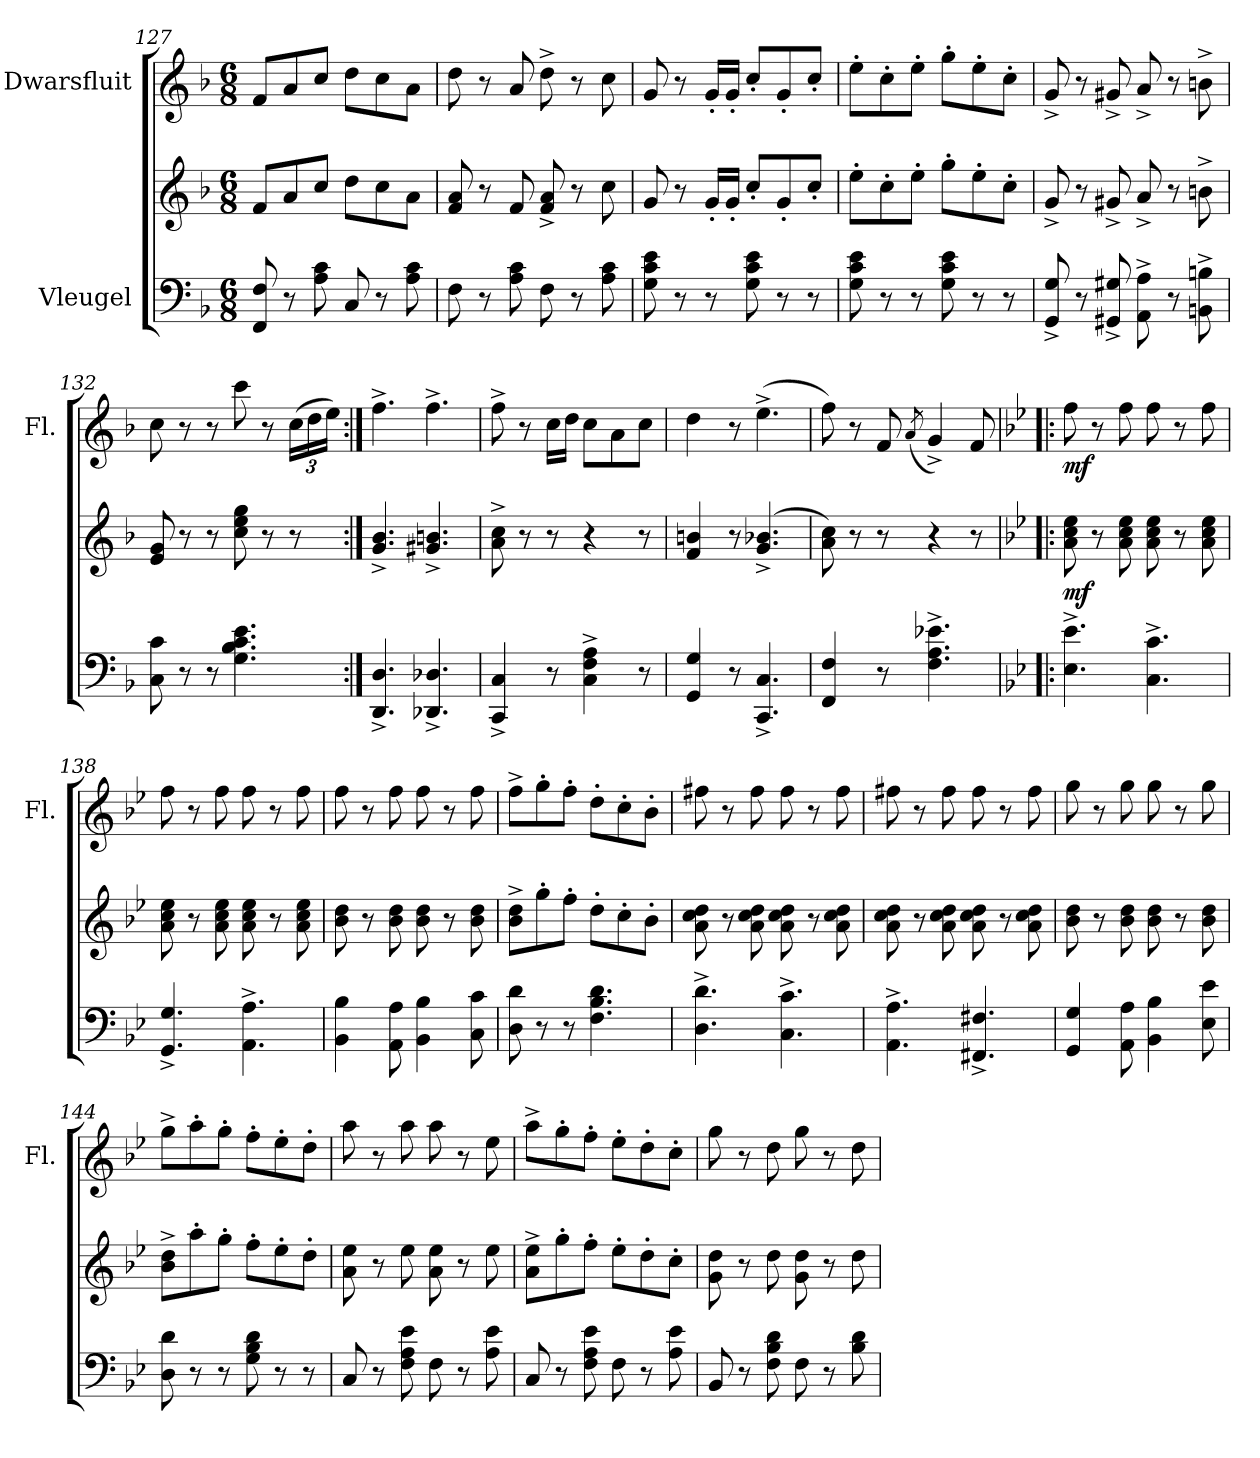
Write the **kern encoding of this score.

**kern	**kern	**dynam	**kern	**dynam
*part2	*part2	*part2	*part1	*part1
*staff3	*staff2	*staff2/3	*staff1	*staff1
*I"Vleugel	*	*	*I"Dwarsfluit	*
*	*	*	*I'Fl.	*
*clefF4	*clefG2	*	*clefG2	*
*k[b-]	*k[b-]	*	*k[b-]	*
*M6/8	*M6/8	*	*M6/8	*
=127	=127	=127	=127	=127
8FF/ 8F/	8f/L	.	8f/L	.
8r	8a/	.	8a/	.
8A\ 8c\	8cc/J	.	8cc/J	.
8C/	8dd\L	.	8dd\L	.
8r	8cc\	.	8cc\	.
8A\ 8c\	8a\J	.	8a\J	.
=128	=128	=128	=128	=128
8F\	8f/ 8a/	.	8dd\	.
8r	8r	.	8r	.
8A\ 8c\	8f/	.	8a/	.
8F\	8f/^ 8a/^	.	8dd^\	.
8r	8r	.	8r	.
8A\ 8c\	8cc\	.	8cc\	.
=129	=129	=129	=129	=129
8G\ 8c\ 8e\	8g/	.	8g/	.
8r	8r	.	8r	.
8r	16g'/LL	.	16g'/LL	.
.	16g'/JJ	.	16g'/JJ	.
8G\ 8c\ 8e\	8cc'/L	.	8cc'/L	.
8r	8g'/	.	8g'/	.
8r	8cc'/J	.	8cc'/J	.
!!LO:LB:g=z
=130	=130	=130	=130	=130
8G\ 8c\ 8e\	8ee'\L	.	8ee'\L	.
8r	8cc'\	.	8cc'\	.
8r	8ee'\J	.	8ee'\J	.
8G\ 8c\ 8e\	8gg'\L	.	8gg'\L	.
8r	8ee'\	.	8ee'\	.
8r	8cc'\J	.	8cc'\J	.
=131	=131	=131	=131	=131
8GG/^ 8G/^	8g^/	.	8g^/	.
8r	8r	.	8r	.
8GG#X/^ 8G#X/^	8g#X^/	.	8g#X^/	.
8AA\^ 8A\^	8a^/	.	8a^/	.
8r	8r	.	8r	.
8BBn\^ 8Bn\^	8bn^\	.	8bn^\	.
=132	=132	=132	=132	=132
8C\ 8c\	8e/ 8g/	.	8cc\	.
8r	8r	.	8r	.
8r	8r	.	8r	.
4.G\ 4.B-\ 4.c\ 4.e\	8cc\ 8ee\ 8gg\	.	8ccc\	.
.	8r	.	8r	.
*	*	*	*Xbrackettup	*
.	8r	.	(24cc\LL	.
.	.	.	24dd\	.
.	.	.	24ee\JJ)	.
=133:|!	=133:|!	=133:|!	=133:|!	=133:|!
4.DD/^ 4.D/^	4.g/^ 4.b-/^	.	4.ff^\	.
4.DD-X/^ 4.D-X/^	4.g#X/^ 4.bn/^	.	4.ff^\	.
=134	=134	=134	=134	=134
4CC/^ 4C/^	8a\^ 8cc\^	.	8ff^\	.
.	8r	.	8r	.
8r	8r	.	16cc\LL	.
.	.	.	16dd\JJ	.
4C\^ 4F\^ 4A\^	4r	.	8cc\L	.
.	.	.	8a\	.
8r	8r	.	8cc\J	.
!!LO:LB:g=z
=135	=135	=135	=135	=135
4GG/ 4G/	4f/ 4bn/	.	4dd\	.
8r	8r	.	8r	.
4.CC/^ 4.C/^	(4.g/^ 4.b-X/^	.	(4.ee^\	.
=136	=136	=136	=136	=136
4FF/ 4F/	8a\ 8cc\)	.	8ff\)	.
.	8r	.	8r	.
8r	8r	.	8f/	.
.	.	.	(8qa/	.
4.F\^ 4.A\^ 4.e-X\^	4r	.	4g^/)	.
.	8r	.	8f/	.
=137!|:	=137!|:	=137!|:	=137!|:	=137!|:
*k[b-e-]	*k[b-e-]	*	*k[b-e-]	*
!	!	!LO:DY:b	!	!LO:DY:b
4.E-\^ 4.e-\^	8a\ 8cc\ 8ee-\	mf	8ff\	mf
.	8r	.	8r	.
.	8a\ 8cc\ 8ee-\	.	8ff\	.
4.C\^ 4.c\^	8a\ 8cc\ 8ee-\	.	8ff\	.
.	8r	.	8r	.
.	8a\ 8cc\ 8ee-\	.	8ff\	.
=138	=138	=138	=138	=138
4.GG/^ 4.G/^	8a\ 8cc\ 8ee-\	.	8ff\	.
.	8r	.	8r	.
.	8a\ 8cc\ 8ee-\	.	8ff\	.
4.AA\^ 4.A\^	8a\ 8cc\ 8ee-\	.	8ff\	.
.	8r	.	8r	.
.	8a\ 8cc\ 8ee-\	.	8ff\	.
=139	=139	=139	=139	=139
4BB-\ 4B-\	8b-\ 8dd\	.	8ff\	.
.	8r	.	8r	.
8AA\ 8A\	8b-\ 8dd\	.	8ff\	.
4BB-\ 4B-\	8b-\ 8dd\	.	8ff\	.
.	8r	.	8r	.
8C\ 8c\	8b-\ 8dd\	.	8ff\	.
=140	=140	=140	=140	=140
8D\ 8d\	8b-\^ 8dd\^L	.	8ff^\L	.
8r	8gg'\	.	8gg'\	.
8r	8ff'\J	.	8ff'\J	.
4.F\ 4.B-\ 4.d\	8dd'\L	.	8dd'\L	.
.	8cc'\	.	8cc'\	.
.	8b-'\J	.	8b-'\J	.
!!LO:LB:g=z
=141	=141	=141	=141	=141
4.D\^ 4.d\^	8a\ 8cc\ 8dd\	.	8ff#X\	.
.	8r	.	8r	.
.	8a\ 8cc\ 8dd\	.	8ff#\	.
4.C\^ 4.c\^	8a\ 8cc\ 8dd\	.	8ff#\	.
.	8r	.	8r	.
.	8a\ 8cc\ 8dd\	.	8ff#\	.
=142	=142	=142	=142	=142
4.AA\^ 4.A\^	8a\ 8cc\ 8dd\	.	8ff#X\	.
.	8r	.	8r	.
.	8a\ 8cc\ 8dd\	.	8ff#\	.
4.FF#X/^ 4.F#X/^	8a\ 8cc\ 8dd\	.	8ff#\	.
.	8r	.	8r	.
.	8a\ 8cc\ 8dd\	.	8ff#\	.
=143	=143	=143	=143	=143
4GG/ 4G/	8b-\ 8dd\	.	8gg\	.
.	8r	.	8r	.
8AA\ 8A\	8b-\ 8dd\	.	8gg\	.
4BB-\ 4B-\	8b-\ 8dd\	.	8gg\	.
.	8r	.	8r	.
8E-\ 8e-\	8b-\ 8dd\	.	8gg\	.
=144	=144	=144	=144	=144
8D\ 8d\	8b-\^ 8dd\^L	.	8gg^\L	.
8r	8aa'\	.	8aa'\	.
8r	8gg'\J	.	8gg'\J	.
8G\ 8B-\ 8d\	8ff'\L	.	8ff'\L	.
8r	8ee-'\	.	8ee-'\	.
8r	8dd'\J	.	8dd'\J	.
=145	=145	=145	=145	=145
8C/	8a\ 8ee-\	.	8aa\	.
8r	8r	.	8r	.
8F\ 8A\ 8e-\	8ee-\	.	8aa\	.
8F\	8a\ 8ee-\	.	8aa\	.
8r	8r	.	8r	.
8A\ 8e-\	8ee-\	.	8ee-\	.
!!LO:PB:g=z
=146	=146	=146	=146	=146
8C/	8a\^ 8ee-\^L	.	8aa^\L	.
8r	8gg'\	.	8gg'\	.
8F\ 8A\ 8e-\	8ff'\J	.	8ff'\J	.
8F\	8ee-'\L	.	8ee-'\L	.
8r	8dd'\	.	8dd'\	.
8A\ 8e-\	8cc'\J	.	8cc'\J	.
=147	=147	=147	=147	=147
8BB-/	8g\ 8dd\	.	8gg\	.
8r	8r	.	8r	.
8F\ 8B-\ 8d\	8dd\	.	8dd\	.
8F\	8g\ 8dd\	.	8gg\	.
8r	8r	.	8r	.
8B-\ 8d\	8dd\	.	8dd\	.
=	=	=	=	=
*-	*-	*-	*-	*-
